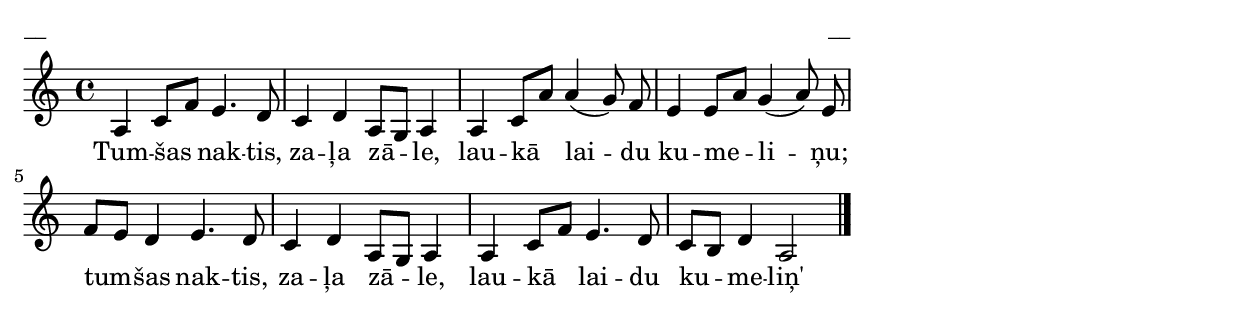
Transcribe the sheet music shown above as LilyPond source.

\version "2.13.16"
%\header {
%    title = "Tumšas naktis, zaļa zāle",AA lapas, 
%}
\paper {
line-width = 14\cm
left-margin = 0.4\cm
between-system-padding = 0.1\cm
between-system-space = 0.1\cm
}
\layout {
indent = #0
ragged-last = ##f
}

voiceA = \relative c' {
\clef "treble"
\key a \minor
\time 4/4
a4 c8[ f] e4. d8 |
c4 d a8[ g] a4 |
a4 c8[ a'] a4( g8) f |
e4 e8[ a] g4( a8) e |
f8[ e] d4 e4. d8 |
c4d a8[ g] a4 |
a4 c8[ f] e4. d8 |
c8[ b] d4 a2 |
\bar "|."
} 

lyricA = \lyricmode {
Tum -- šas nak -- tis, za -- ļa zā -- le, lau -- kā lai -- du ku -- me -- li -- ņu; 
tum -- šas nak -- tis, za -- ļa zā -- le, lau -- kā lai -- du ku -- me -- liņ'
} 

fullScore = <<
\new Staff {
<<
\new Voice = "voiceA" { \oneVoice \autoBeamOff \voiceA }
\lyricsto "voiceA" \new Lyrics \lyricA
>>
}
>>

\score {
\fullScore
\header { piece = "__" opus = "__" }
}
\markup { \with-color #(x11-color 'white) \sans \smaller "__" }
\score {
\unfoldRepeats
\fullScore
\midi {
\context { \Staff \remove "Staff_performer" }
\context { \Voice \consists "Staff_performer" }
}
}


